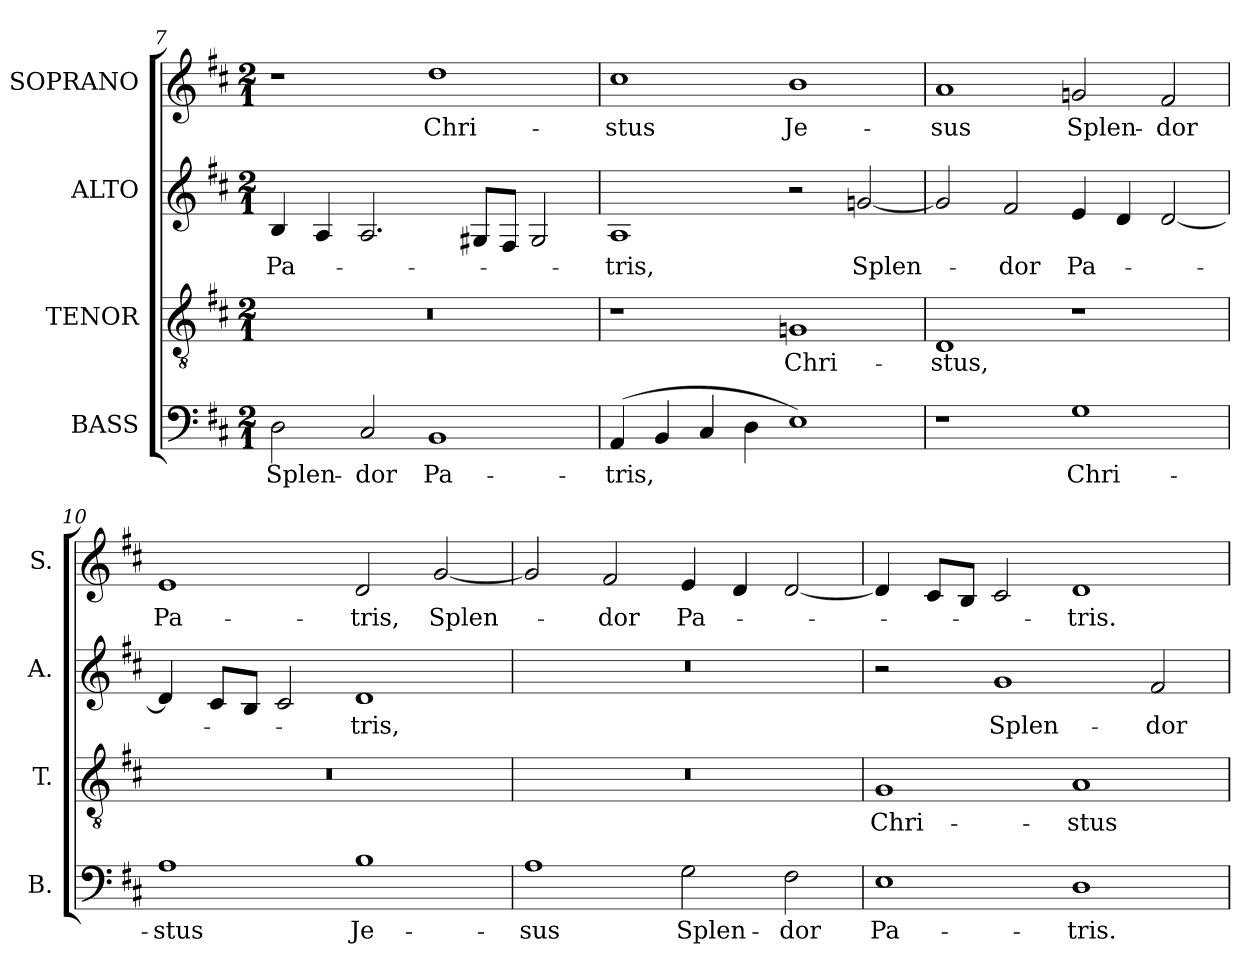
**kern	**text	**kern	**text	**kern	**text	**kern	**text
*part4	*part4	*part3	*part3	*part2	*part2	*part1	*part1
*staff4	*staff4	*staff3	*staff3	*staff2	*staff2	*staff1	*staff1
*I"BASS	*	*I"TENOR	*	*I"ALTO	*	*I"SOPRANO	*
*I'B.	*	*I'T.	*	*I'A.	*	*I'S.	*
*clefF4	*	*clefGv2	*	*clefG2	*	*clefG2	*
*	*	*ITrd7c12	*	*	*	*	*
*k[f#c#]	*	*k[f#c#]	*	*k[f#c#]	*	*k[f#c#]	*
*D:	*	*D:	*	*D:	*	*D:	*
*M2/1	*	*M2/1	*	*M2/1	*	*M2/1	*
=7	=7	=7	=7	=7	=7	=7	=7
!	!LO:LY:b:color=#000000	!LO:N:vis=1	!	!	!	!	!
!	!	!	!	!	!LO:LY:b:color=#000000	!	!
2Di\	Splen-	0r	.	4Bi/	Pa-	1r	.
.	.	.	.	4Ai/	.	.	.
!	!LO:LY:b:color=#000000	!	!	!	!	!	!
2C#i/	-dor	.	.	2.Ai/	.	.	.
!	!LO:LY:b:color=#000000	!	!	!	!	!	!
!	!	!	!	!	!	!	!LO:LY:b:color=#000000
1BBi	Pa-	.	.	.	.	1ddi	Chri-
.	.	.	.	8G#Xi/L	.	.	.
.	.	.	.	8F#i/J	.	.	.
.	.	.	.	2G#i/	.	.	.
!!LO:LB:g=z
=8	=8	=8	=8	=8	=8	=8	=8
!	!LO:LY:b:color=#000000	!	!	!	!	!	!
!	!	!	!	!	!LO:LY:b:color=#000000	!	!
!	!	!	!	!	!	!	!LO:LY:b:color=#000000
(4AAi/	-tris,	1r	.	1Ai	-tris,	1cc#i	-stus
4BBi/	.	.	.	.	.	.	.
4C#i/	.	.	.	.	.	.	.
4Di\	.	.	.	.	.	.	.
!	!	!	!LO:LY:b:color=#000000	!	!	!	!
!	!	!	!	!	!	!	!LO:LY:b:color=#000000
1Ei)	.	1GGni	Chri-	2r	.	1bi	Je-
!	!	!	!	!	!LO:LY:b:color=#000000	!	!
.	.	.	.	[2gni/	Splen-	.	.
=9	=9	=9	=9	=9	=9	=9	=9
!	!	!	!LO:LY:b:color=#000000	!	!	!	!
!	!	!	!	!	!	!	!LO:LY:b:color=#000000
1r	.	1DDi	-stus,	2gi/]	.	1ai	-sus
!	!	!	!	!	!LO:LY:b:color=#000000	!	!
.	.	.	.	2f#i/	-dor	.	.
!	!LO:LY:b:color=#000000	!	!	!	!	!	!
!	!	!	!	!	!LO:LY:b:color=#000000	!	!
!	!	!	!	!	!	!	!LO:LY:b:color=#000000
1Gi	Chri-	1r	.	4ei/	Pa-	2gni/	Splen-
.	.	.	.	4di/	.	.	.
!	!	!	!	!	!	!	!LO:LY:b:color=#000000
.	.	.	.	[2di/	.	2f#i/	-dor
=10	=10	=10	=10	=10	=10	=10	=10
!	!LO:LY:b:color=#000000	!LO:N:vis=1	!	!	!	!	!
!	!	!	!	!	!	!	!LO:LY:b:color=#000000
1Ai	-stus	0r	.	4di/]	.	1ei	Pa-
.	.	.	.	8c#i/L	.	.	.
.	.	.	.	8Bi/J	.	.	.
.	.	.	.	2c#i/	.	.	.
!	!LO:LY:b:color=#000000	!	!	!	!	!	!
!	!	!	!	!	!LO:LY:b:color=#000000	!	!
!	!	!	!	!	!	!	!LO:LY:b:color=#000000
1Bi	Je-	.	.	1di	-tris,	2di/	-tris,
!	!	!	!	!	!	!	!LO:LY:b:color=#000000
.	.	.	.	.	.	[2gi/	Splen-
=11	=11	=11	=11	=11	=11	=11	=11
!	!LO:LY:b:color=#000000	!LO:N:vis=1	!	!LO:N:vis=1	!	!	!
1Ai	-sus	0r	.	0r	.	2gi/]	.
!	!	!	!	!	!	!	!LO:LY:b:color=#000000
.	.	.	.	.	.	2f#i/	-dor
!	!LO:LY:b:color=#000000	!	!	!	!	!	!
!	!	!	!	!	!	!	!LO:LY:b:color=#000000
2Gi\	Splen-	.	.	.	.	4ei/	Pa-
.	.	.	.	.	.	4di/	.
!	!LO:LY:b:color=#000000	!	!	!	!	!	!
2F#i\	-dor	.	.	.	.	[2di/	.
=12	=12	=12	=12	=12	=12	=12	=12
!	!LO:LY:b:color=#000000	!	!	!	!	!	!
!	!	!	!LO:LY:b:color=#000000	!	!	!	!
1Ei	Pa-	1GGi	Chri-	2r	.	4di/]	.
.	.	.	.	.	.	8c#i/L	.
.	.	.	.	.	.	8Bi/J	.
!	!	!	!	!	!LO:LY:b:color=#000000	!	!
.	.	.	.	1gi	Splen-	2c#i/	.
!	!LO:LY:b:color=#000000	!	!	!	!	!	!
!	!	!	!LO:LY:b:color=#000000	!	!	!	!
!	!	!	!	!	!	!	!LO:LY:b:color=#000000
1Di	-tris.	1AAi	-stus	.	.	1di	-tris.
!	!	!	!	!	!LO:LY:b:color=#000000	!	!
.	.	.	.	2f#i/	-dor	.	.
=	=	=	=	=	=	=	=
*-	*-	*-	*-	*-	*-	*-	*-
